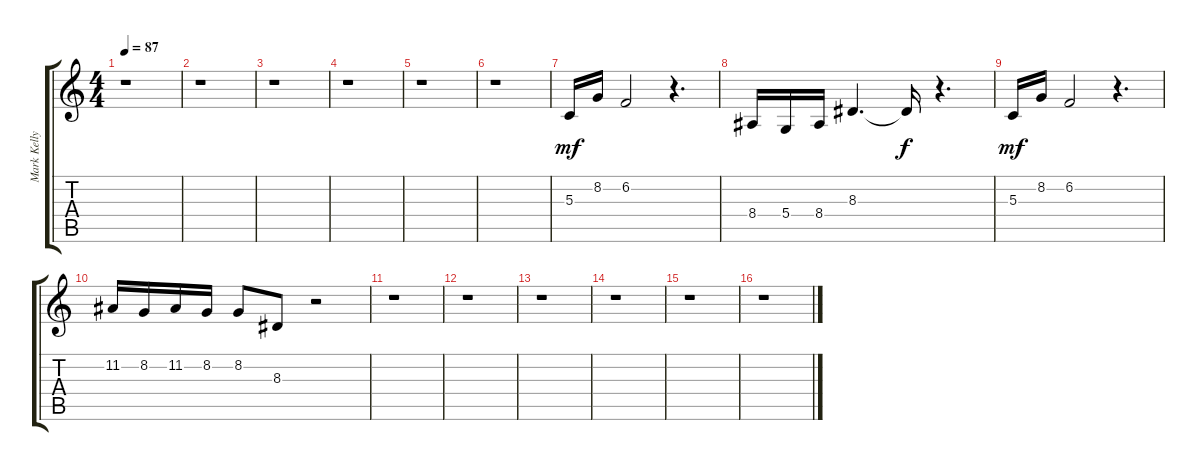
\track ("Mark Kelly (Keyboards I)" "Mark Kelly") {instrument acousticgrandpiano}
\staff {score tabs}
\tuning (E4 B3 G3 D3 A2 E2) {hide}
\ts (4 4)
\tempo 87
\clef g2
\ks c
r.1{dy mf} |
r.1 |
r.1 |
r.1 |
r.1 |
r.1 |
5.3.16{volume 11 balance 8 instrument lead2sawtooth} 8.2.16 6.2.2 r.4{d} |
8.4.16 5.4.16 8.4.16 8.3.4{d} 8.3{t}.16{dy f} r.4{d} |
5.3.16{dy mf} 8.2.16 6.2.2 r.4{d} |
11.2.16 8.2.16 11.2.16 8.2.16 8.2.8 8.3.8 r.2 |
r.1 |
r.1 |
r.1 |
r.1 |
r.1 |
r.1
